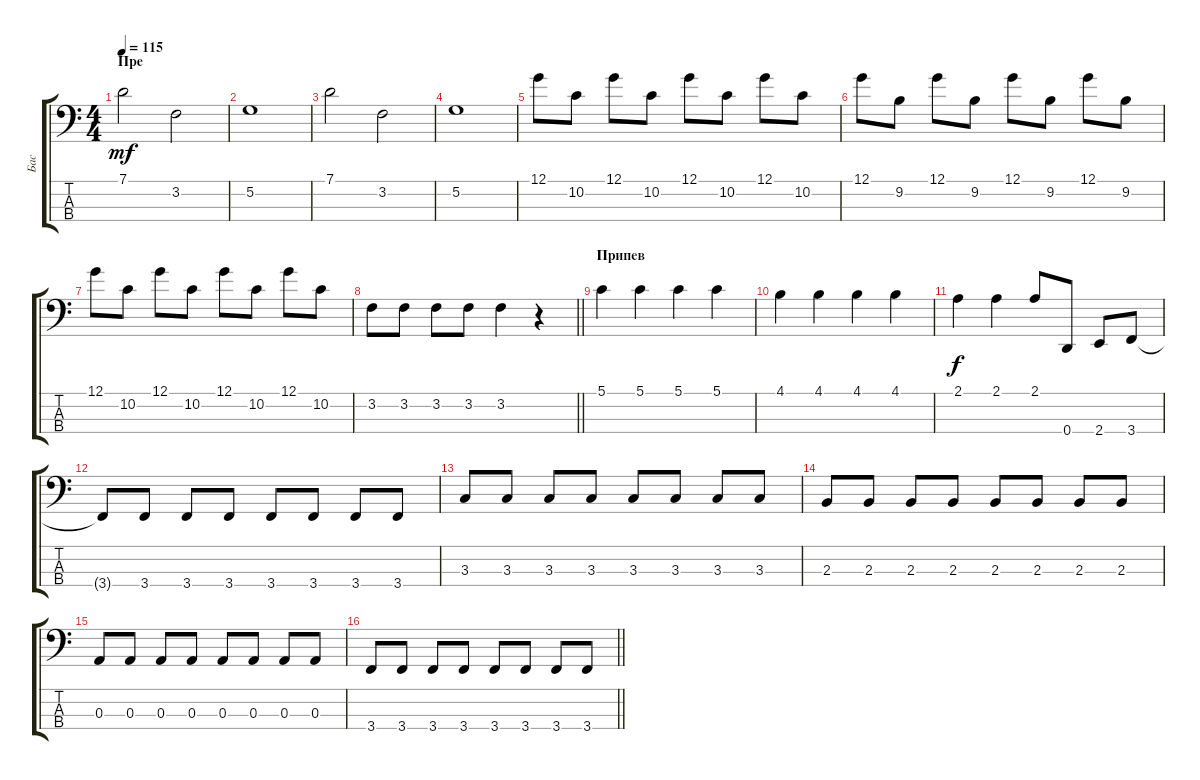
\track ("Бас" "Бас") {instrument acousticbass}
\staff {score tabs}
\tuning (G2 D2 A1 D1) {hide}
\ts (4 4)
\section ("" "Пре")
\tempo 115
\clef f4
\ks c
7.1.2{dy mf} 3.2.2 |
5.2.1 |
7.1.2 3.2.2 |
5.2.1 |
12.1.8 10.2.8 12.1.8 10.2.8 12.1.8 10.2.8 12.1.8 10.2.8 |
12.1.8 9.2.8 12.1.8 9.2.8 12.1.8 9.2.8 12.1.8 9.2.8 |
12.1.8 10.2.8 12.1.8 10.2.8 12.1.8 10.2.8 12.1.8 10.2.8 |
\barLineRight lightlight
3.2.8 3.2.8 3.2.8 3.2.8 3.2.4 r.4 |
\section ("" "Припев")
5.1.4 5.1.4 5.1.4 5.1.4 |
4.1.4 4.1.4 4.1.4 4.1.4 |
2.1.4{dy f} 2.1.4 2.1.8 0.4.8{volume 14 instrument electricbassfinger} 2.4.8 3.4.8 |
3.4{t}.8 3.4.8 3.4.8 3.4.8 3.4.8 3.4.8 3.4.8 3.4.8 |
3.3.8 3.3.8 3.3.8 3.3.8 3.3.8 3.3.8 3.3.8 3.3.8 |
2.3.8 2.3.8 2.3.8 2.3.8 2.3.8 2.3.8 2.3.8 2.3.8 |
0.3.8 0.3.8 0.3.8 0.3.8 0.3.8 0.3.8 0.3.8 0.3.8 |
\barLineRight lightlight
3.4.8 3.4.8 3.4.8 3.4.8 3.4.8 3.4.8 3.4.8 3.4.8
